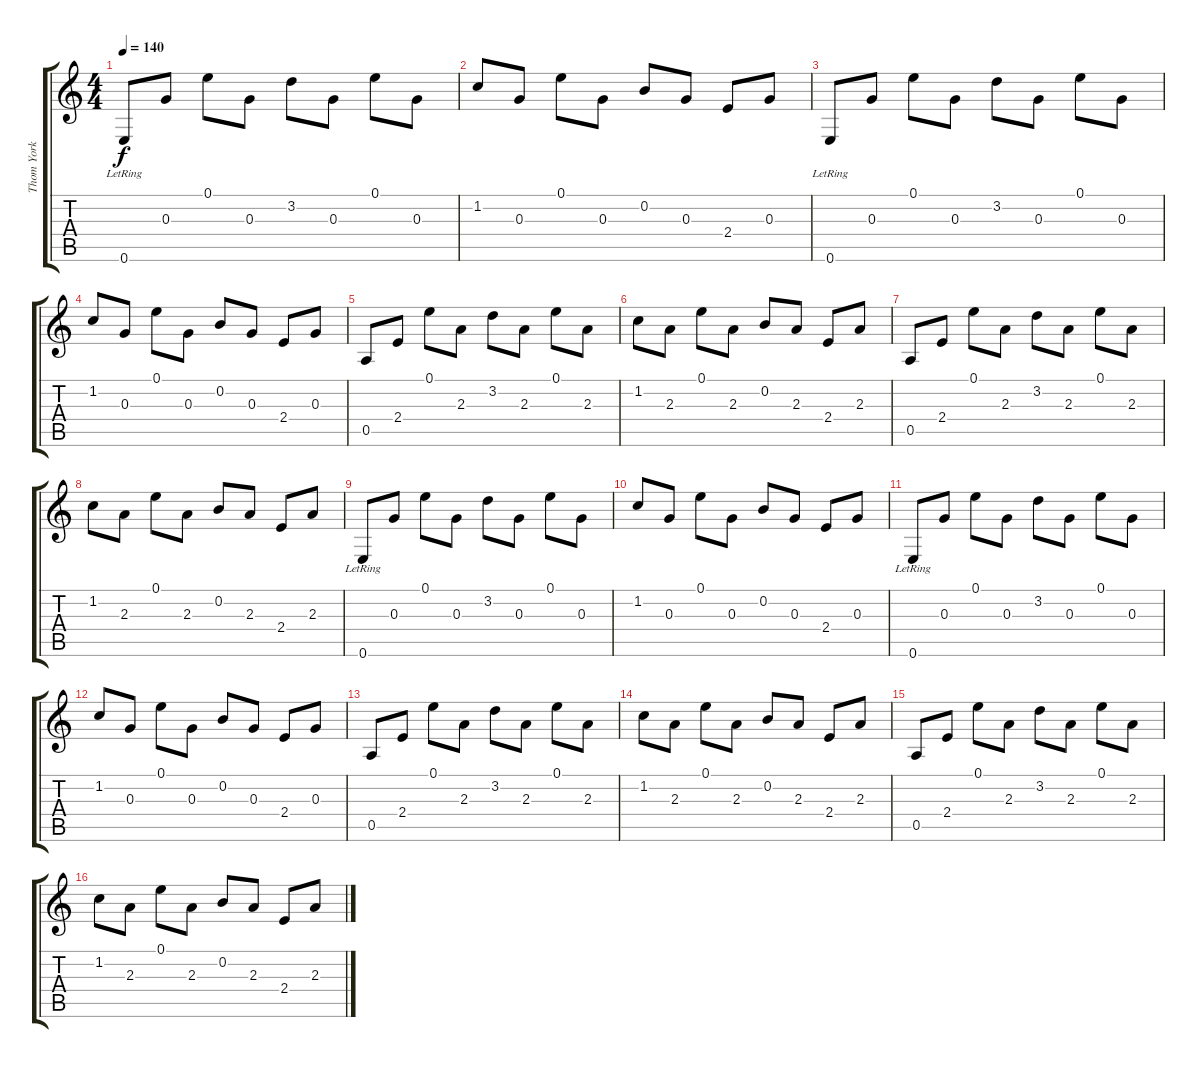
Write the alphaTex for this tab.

\track ("Thom York" "Thom York") {instrument acousticguitarnylon}
\staff {score tabs}
\tuning (E4 B3 G3 D3 A2 E2) {hide}
\ts (4 4)
\tempo 140
\clef g2
\ks c
0.6{lr}.8{dy f} 0.3.8 0.1.8 0.3.8 3.2.8 0.3.8 0.1.8 0.3.8 |
1.2.8 0.3.8 0.1.8 0.3.8 0.2.8 0.3.8 2.4.8 0.3.8 |
0.6{lr}.8 0.3.8 0.1.8 0.3.8 3.2.8 0.3.8 0.1.8 0.3.8 |
1.2.8 0.3.8 0.1.8 0.3.8 0.2.8 0.3.8 2.4.8 0.3.8 |
0.5.8 2.4.8 0.1.8 2.3.8 3.2.8 2.3.8 0.1.8 2.3.8 |
1.2.8 2.3.8 0.1.8 2.3.8 0.2.8 2.3.8 2.4.8 2.3.8 |
0.5.8 2.4.8 0.1.8 2.3.8 3.2.8 2.3.8 0.1.8 2.3.8 |
1.2.8 2.3.8 0.1.8 2.3.8 0.2.8 2.3.8 2.4.8 2.3.8 |
0.6{lr}.8 0.3.8 0.1.8 0.3.8 3.2.8 0.3.8 0.1.8 0.3.8 |
1.2.8 0.3.8 0.1.8 0.3.8 0.2.8 0.3.8 2.4.8 0.3.8 |
0.6{lr}.8 0.3.8 0.1.8 0.3.8 3.2.8 0.3.8 0.1.8 0.3.8 |
1.2.8 0.3.8 0.1.8 0.3.8 0.2.8 0.3.8 2.4.8 0.3.8 |
0.5.8 2.4.8 0.1.8 2.3.8 3.2.8 2.3.8 0.1.8 2.3.8 |
1.2.8 2.3.8 0.1.8 2.3.8 0.2.8 2.3.8 2.4.8 2.3.8 |
0.5.8 2.4.8 0.1.8 2.3.8 3.2.8 2.3.8 0.1.8 2.3.8 |
1.2.8 2.3.8 0.1.8 2.3.8 0.2.8 2.3.8 2.4.8 2.3.8
